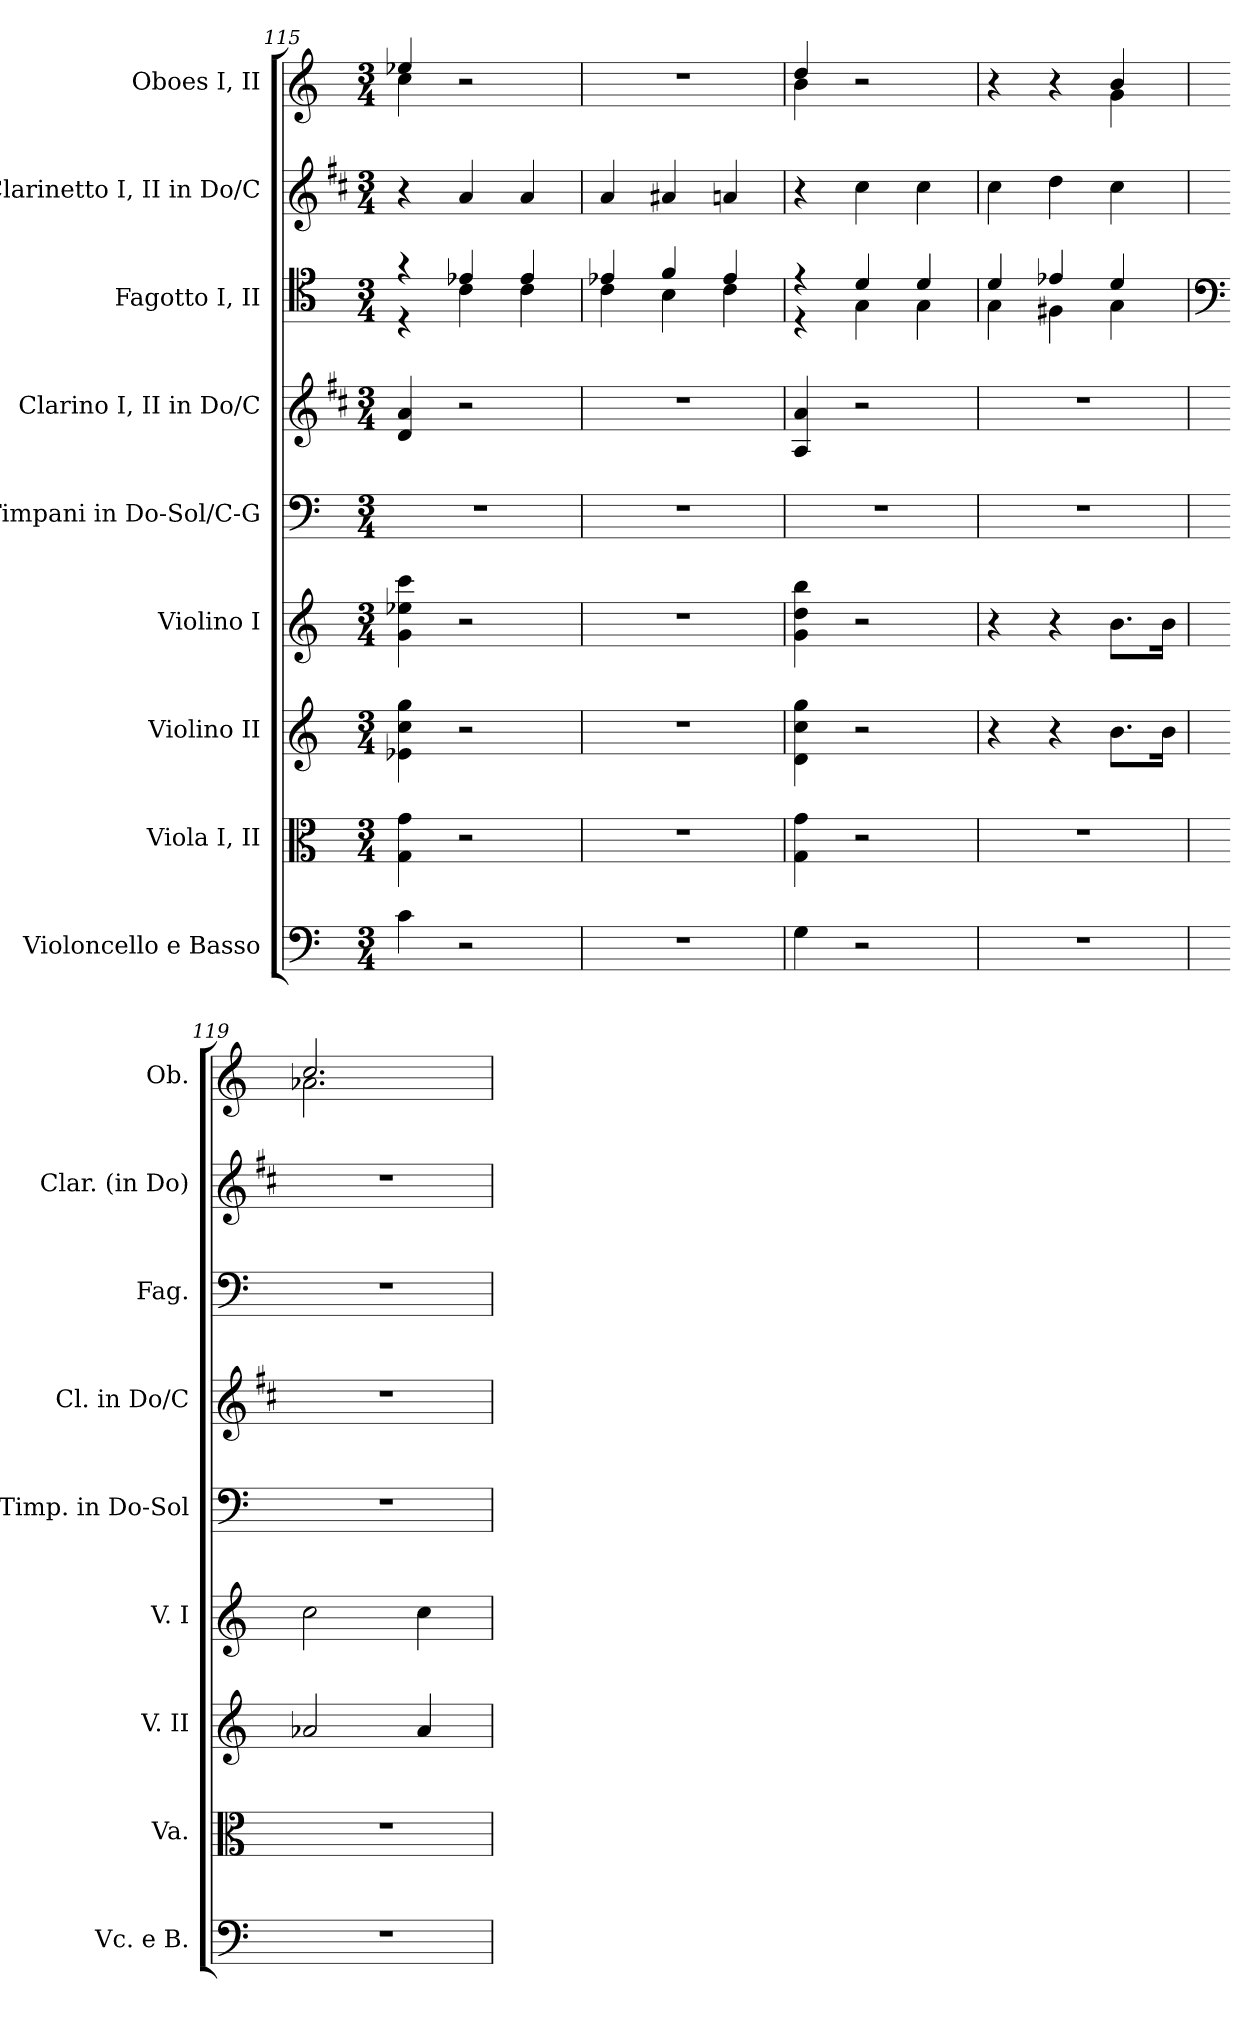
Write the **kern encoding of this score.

**kern	**kern	**kern	**kern	**kern	**kern	**kern	**kern	**kern
*part9	*part8	*part7	*part6	*part5	*part4	*part3	*part2	*part1
*staff9	*staff8	*staff7	*staff6	*staff5	*staff4	*staff3	*staff2	*staff1
*I"Violoncello e Basso	*I"Viola I, II	*I"Violino II	*I"Violino I	*I"Timpani in Do-Sol/C-G	*I"Clarino I, II in Do/C	*I"Fagotto I, II	*I"Clarinetto I, II in Do/C	*I"Oboes I, II
*I'Vc. e B.	*I'Va.	*I'V. II	*I'V. I	*I'Timp. in Do-Sol	*I'Cl. in Do/C	*I'Fag.	*I'Clar. (in Do)	*I'Ob.
*clefF4	*clefC3	*clefG2	*clefG2	*clefF4	*clefG2	*clefC4	*clefG2	*clefG2
*	*	*	*	*	*ITrd1c2	*	*ITrd1c2	*
*k[]	*k[]	*k[]	*k[]	*k[]	*k[]	*k[]	*k[]	*k[]
*M3/4	*M3/4	*M3/4	*M3/4	*M3/4	*M3/4	*M3/4	*M3/4	*M3/4
=115	=115	=115	=115	=115	=115	=115	=115	=115
*	*	*	*	*	*	*^	*	*^
4ci\	4Gi\ 4gi\	4e-Xi\ 4cci\ 4ggi\	4gi\ 4ee-Xi\ 4ccci\	2.r	4ci/ 4gi/	4r	4r	4r	4ee-Xi/	4cci\
2r	2r	2r	2r	.	2r	4e-Xi/	4ci\	4gi/	2r	2ryy
.	.	.	.	.	.	4e-i/	4ci\	4gi/	.	.
*	*	*	*	*	*	*	*	*	*v	*v
=116	=116	=116	=116	=116	=116	=116	=116	=116	=116
2.r	2.r	2.r	2.r	2.r	2.r	4e-Xi/	4ci\	4gi/	2.r
.	.	.	.	.	.	4fi/	4Bi\	4g#Xi/	.
.	.	.	.	.	.	4e-i/	4ci\	4gni/	.
=117	=117	=117	=117	=117	=117	=117	=117	=117	=117
*	*	*	*	*	*	*	*	*	*^
4Gi\	4Gi\ 4gi\	4di\ 4cc\ 4ggi\	4gi\ 4ddi\ 4bbi\	2.r	4Gi/ 4gi/	4r	4r	4r	4ddi/	4bi\
2r	2r	2r	2r	.	2r	4di/	4Gi\	4bi\	2r	2ryy
.	.	.	.	.	.	4di/	4Gi\	4bi\	.	.
=118	=118	=118	=118	=118	=118	=118	=118	=118	=118	=118
2.r	2.r	4r	4r	2.r	2.r	4di/	4Gi\	4bi\	4r	4ryy
.	.	4r	4r	.	.	4e-X/	4F#Xi\	4cci\	4r	4ryy
.	.	8.bi\L	8.bi\L	.	.	4di/	4Gi\	4bi\	4bi/	4gi\
.	.	16bi\Jk	16bi\Jk	.	.	.	.	.	.	.
*	*	*	*	*	*	*v	*v	*	*	*
=119	=119	=119	=119	=119	=119	=119	=119	=119	=119
*	*	*	*	*	*	*clefF4	*	*	*
2.r	2.r	2a-X/	2cc\	2.r	2.r	2.r	2.r	2.cc/	2.a-X\
.	.	4a-/	4cc\	.	.	.	.	.	.
*	*	*	*	*	*	*	*	*v	*v
=	=	=	=	=	=	=	=	=
*-	*-	*-	*-	*-	*-	*-	*-	*-
